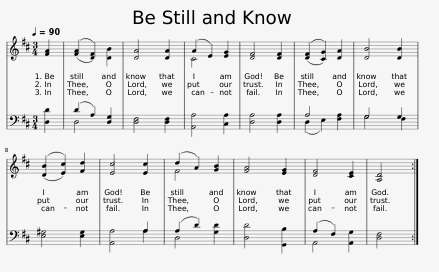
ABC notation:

X:1
%%score { 1 | ( 2 3 4 ) }
L:1/8
Q:1/4=90
M:3/4
I:linebreak $
K:D
V:1 treble
V:2 bass
V:3 bass
V:4 bass
V:1
 [FA]2 | (([FA]2 [DF]2)) [DB]2 | [DA]4 [DA]2 | (A2 E2) [EG]2 | [DF]4 [DF]2 | %5
 (([DF]2 [CG]2)) [DA]2 | [DB]4 [DB]2 |$ (([DB]2 [Ec]2)) [Fd]2 | c4 [Ec]2 | (d2 A2) [GB]2 | %10
 [FA]4 [EG]2 | [DF]4 [CE]2 | [A,D]4 :| %13
V:2
 [D,D]2 | (D2 A,2) [D,G,]2 | [D,F,]4 [D,F,]2 |[I:staff -1] C4[I:staff +1] [C,A,]2 | [D,A,]4 [D,A,]2 | %5
 A,4 [F,A,]2 | G,4 G,2 |$ [E,^G,]4 [E,G,]2 |[I:staff -1] E4[I:staff +1] A,2 |[I:staff -1] F4[I:staff +1] [G,D]2 | %10
 [D,D]4 [G,,B,]2 | (A,2 F,2) [A,,G,]2 | [D,F,]4 :| %13
V:3
 x2 | D,4 x2 | x6 | [A,,A,]4 x2 | x6 | %5
 (D,2 E,2) x2 | G,4 F,2 |$ x6 | [A,,A,]4 A,2 | (A,2 D2) x2 | %10
 x6 | A,,4 x2 | x4 :| %13
V:4
 x2 | x6 | x6 | x6 | x6 | %5
 x6 | x6 |$ x6 | x6 | D,4 x2 | %10
 x6 | x6 | x4 :| %13
